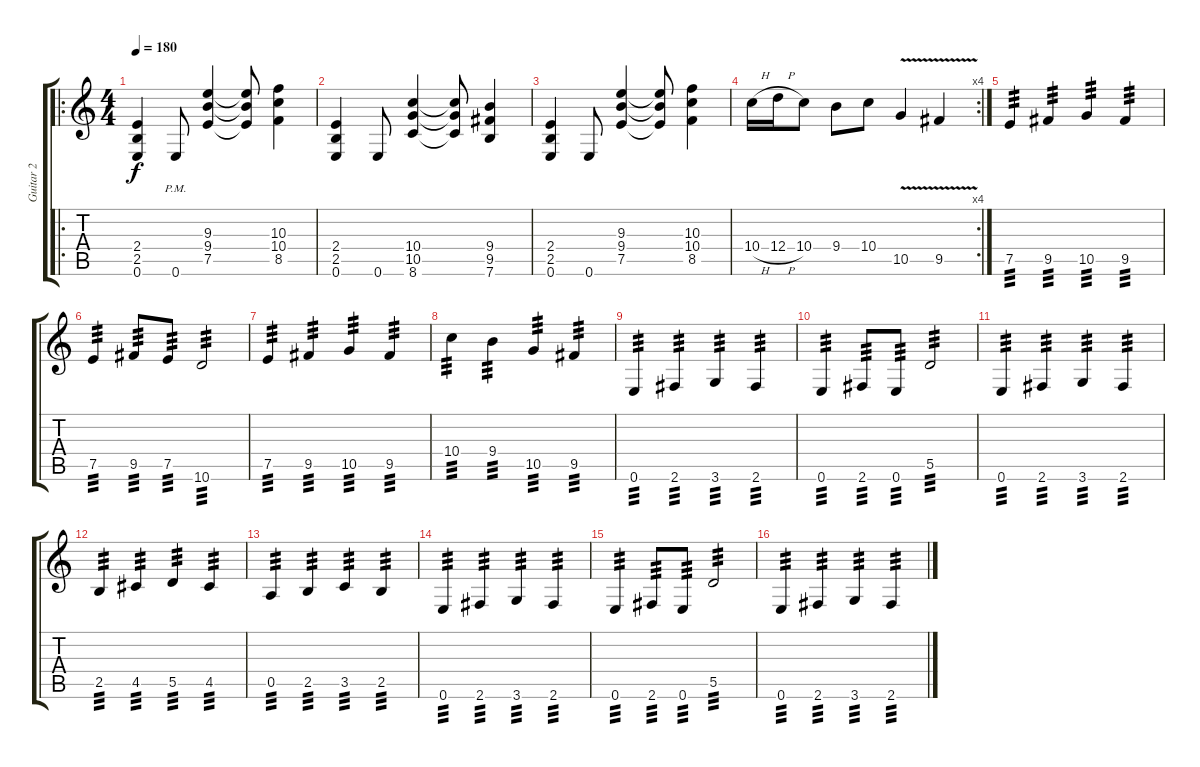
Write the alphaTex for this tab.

\track ("Guitar 2" "Guitar 2") {instrument distortionguitar}
\staff {score tabs}
\tuning (E4 B3 G3 D3 A2 E2) {hide}
\ro
\ts (4 4)
\tempo 180
\clef g2
\ks c
(2.4 2.5 0.6).4{dy f} 0.6{pm}.8 (9.3 9.4 7.5).4 (9.3{t} 9.4{t} 7.5{t}).8 (10.3 10.4 8.5).4 |
(2.4 2.5 0.6).4 0.6.8 (10.4 10.5 8.6).4 (10.4{t} 10.5{t} 8.6{t}).8 (9.4 9.5 7.6).4 |
(2.4 2.5 0.6).4 0.6.8 (9.3 9.4 7.5).4 (9.3{t} 9.4{t} 7.5{t}).8 (10.3 10.4 8.5).4 |
\rc 4
10.4{h}.16 12.4{h}.16 10.4.8 9.4.8 10.4.8 10.5{v}.4 9.5{v}.4 |
7.5.4{tp 3} 9.5.4{tp 3} 10.5.4{tp 3} 9.5.4{tp 3} |
7.5.4{tp 3} 9.5.8{tp 3} 7.5.8{tp 3} 10.6.2{tp 3} |
7.5.4{tp 3} 9.5.4{tp 3} 10.5.4{tp 3} 9.5.4{tp 3} |
10.4.4{tp 3} 9.4.4{tp 3} 10.5.4{tp 3} 9.5.4{tp 3} |
0.6.4{tp 3} 2.6.4{tp 3} 3.6.4{tp 3} 2.6.4{tp 3} |
0.6.4{tp 3} 2.6.8{tp 3} 0.6.8{tp 3} 5.5.2{tp 3} |
0.6.4{tp 3} 2.6.4{tp 3} 3.6.4{tp 3} 2.6.4{tp 3} |
2.5.4{tp 3} 4.5.4{tp 3} 5.5.4{tp 3} 4.5.4{tp 3} |
0.5.4{tp 3} 2.5.4{tp 3} 3.5.4{tp 3} 2.5.4{tp 3} |
0.6.4{tp 3} 2.6.4{tp 3} 3.6.4{tp 3} 2.6.4{tp 3} |
0.6.4{tp 3} 2.6.8{tp 3} 0.6.8{tp 3} 5.5.2{tp 3} |
0.6.4{tp 3} 2.6.4{tp 3} 3.6.4{tp 3} 2.6.4{tp 3}
